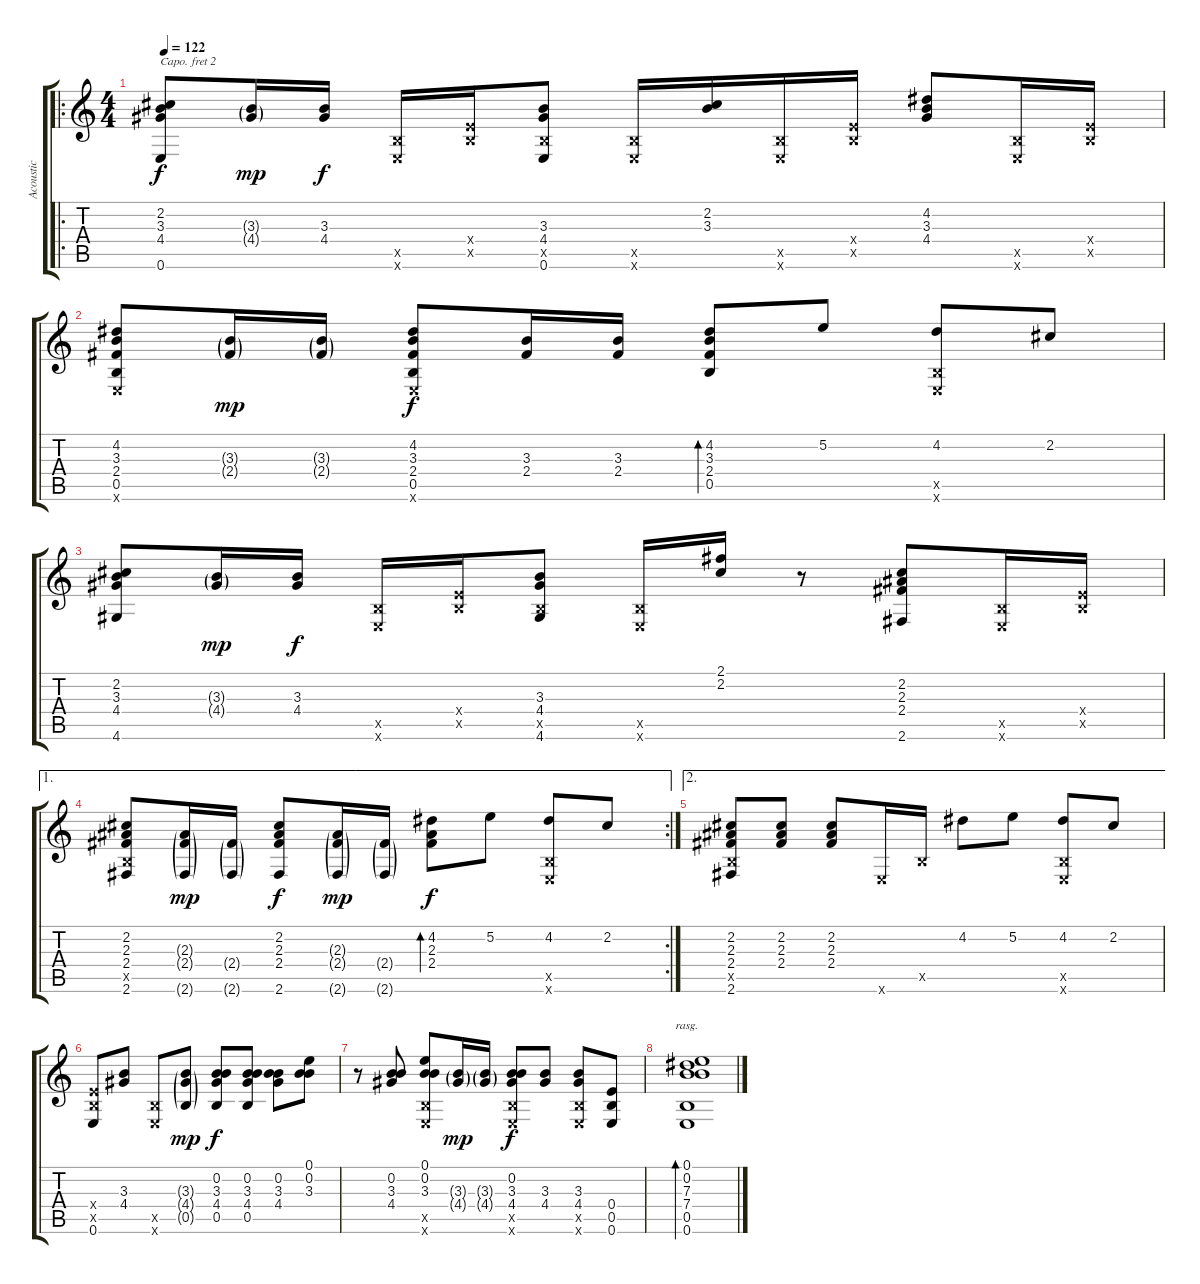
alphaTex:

\track ("Acoustic" "Acoustic") {instrument acousticguitarsteel}
\staff {score tabs}
\capo 2
\tuning (D4 A3 Gb3 D3 A2 D2) {hide}
\ro
\ts (4 4)
\tempo 122
\clef g2
\ks c
(2.2 3.3 4.4 0.6).8{dy f} (3.3{g} 4.4{g}).16{dy mp} (3.3 4.4).16{dy f} (0.5{x} 0.6{x}).16 (0.4{x} 0.5{x}).16 (3.3 4.4 0.5{x} 0.6).8 (0.5{x} 0.6{x}).16 (2.2 3.3).16 (0.5{x} 0.6{x}).16 (0.4{x} 0.5{x}).16 (4.2 3.3 4.4).8 (0.5{x} 0.6{x}).16 (0.4{x} 0.5{x}).16 |
(4.2 3.3 2.4 0.5 0.6{x}).8 (3.3{g} 2.4{g}).16{dy mp} (3.3{g} 2.4{g}).16 (4.2 3.3 2.4 0.5 0.6{x}).8{dy f} (3.3 2.4).16 (3.3 2.4).16 (4.2 3.3 2.4 0.5).8{bd 60} 5.2.8 (4.2 0.5{x} 0.6{x}).8 2.2.8 |
(2.2 3.3 4.4 4.6).8 (3.3{g} 4.4{g}).16{dy mp} (3.3 4.4).16{dy f} (0.5{x} 0.6{x}).16 (0.4{x} 0.5{x}).16 (3.3 4.4 0.5{x} 4.6).8 (0.5{x} 0.6{x}).16 (2.1 2.2).16 r.8 (2.2 2.3 2.4 2.6).8 (0.5{x} 0.6{x}).16 (0.4{x} 0.5{x}).16 |
\ae 1
\rc 2
(2.2 2.3 2.4 0.5{x} 2.6).8 (2.3{g} 2.4{g} 2.6{g}).16{dy mp} (2.4{g} 2.6{g}).16 (2.2 2.3 2.4 2.6).8{dy f} (2.3{g} 2.4{g} 2.6{g}).16{dy mp} (2.4{g} 2.6{g}).16 (4.2 2.3 2.4).8{bd 60 dy f} 5.2.8 (4.2 0.5{x} 0.6{x}).8 2.2.8 |
\ae 2
(2.2 2.3 2.4 0.5{x} 2.6).8 (2.2 2.3 2.4).8 (2.2 2.3 2.4).8 0.6{x}.16 0.5{x}.16 4.2.8 5.2.8 (4.2 0.5{x} 0.6{x}).8 2.2.8 |
(0.4{x} 0.5{x} 0.6).8 (3.3 4.4).8 (0.5{x} 0.6{x}).8 (3.3{g} 4.4{g} 0.5{g}).8{dy mp} (0.2 3.3 4.4 0.5).8{dy f} (0.2 3.3 4.4 0.5).8 (0.2 3.3 4.4).8 (0.1 0.2 3.3).8 |
r.8 (0.2 3.3 4.4).8 (0.1 0.2 3.3 0.5{x} 0.6{x}).8 (3.3{g} 4.4{g}).16{dy mp} (3.3{g} 4.4{g}).16 (0.2 3.3 4.4 0.5{x} 0.6{x}).8{dy f} (3.3 4.4).8 (3.3 4.4 0.5{x} 0.6{x}).8 (0.4 0.5 0.6).8 |
(0.1 0.2 7.3 7.4 0.5 0.6).1{bd 480 rasg ii}
